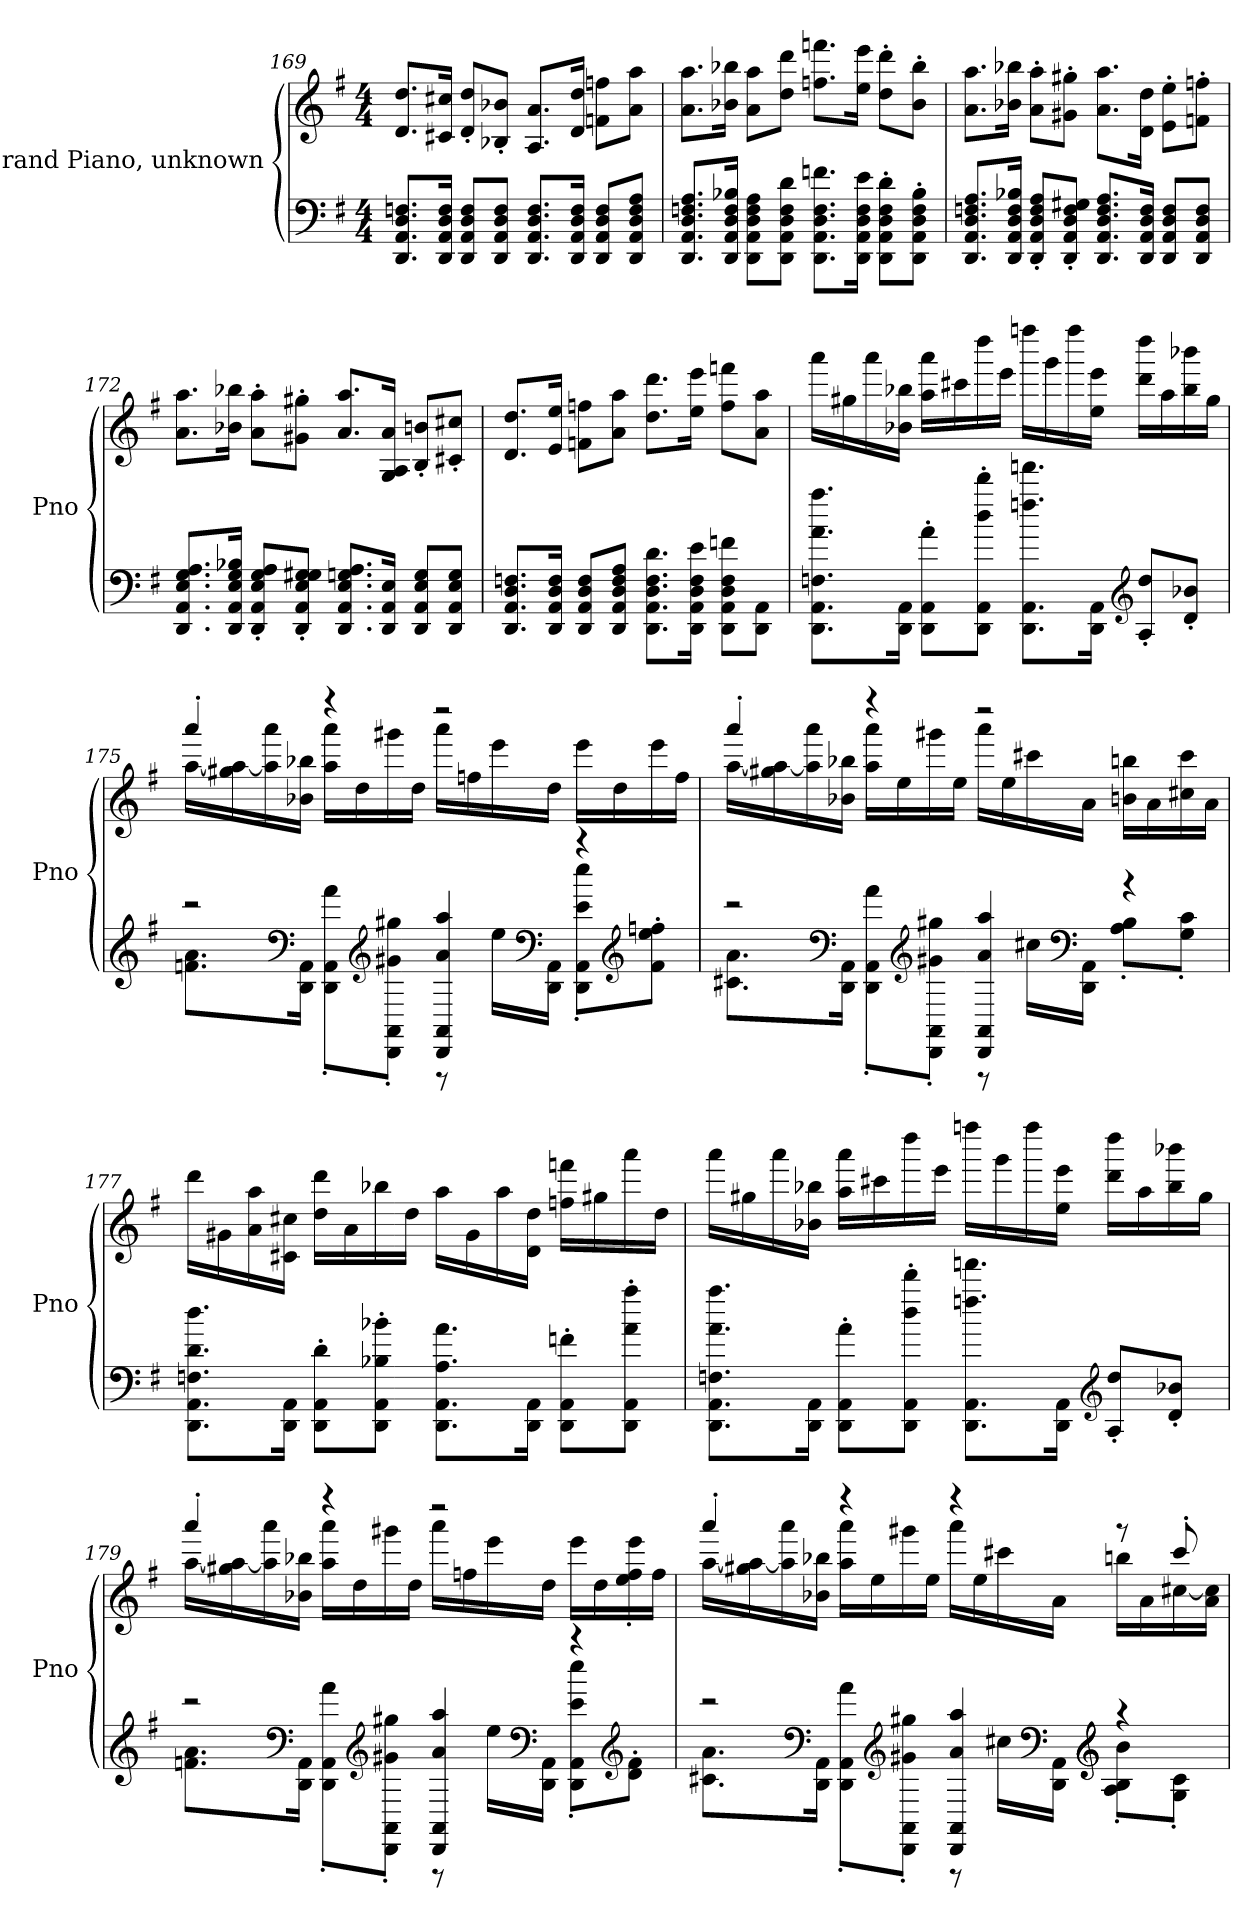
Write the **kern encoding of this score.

**kern	**kern
*part1	*part1
*staff2	*staff1
*I"Grand Piano, unknown	*
*I'Pno	*
*clefF4	*clefG2
*k[f#]	*k[f#]
*M4/4	*M4/4
=169	=169
8.DD/ 8.AA/ 8.D/ 8.Fn/L	8.d/ 8.dd/L
16DD/ 16AA/ 16D/ 16F/Jk	16c#X/ 16cc#X/Jk
8DD/ 8AA/ 8D/ 8F/L	8d/' 8dd/'L
8DD/ 8AA/ 8D/ 8F/J	8B-X/' 8b-X/'J
8.DD/ 8.AA/ 8.D/ 8.F/L	8.A/ 8.a/L
16DD/ 16AA/ 16D/ 16F/Jk	16d/ 16dd/Jk
8DD/ 8AA/ 8D/ 8F/L	8fn\ 8ffn\L
8DD/ 8AA/ 8D/ 8F/ 8A/J	8a\ 8aa\J
=170	=170
8.DD/ 8.AA/ 8.D/ 8.Fn/ 8.A/L	8.a\ 8.aa\L
16DD/ 16AA/ 16D/ 16F/ 16B-X/Jk	16b-X\ 16bb-X\Jk
8DD\ 8AA\ 8D\ 8F\ 8A\L	8a\ 8aa\L
8DD\ 8AA\ 8D\ 8F\ 8d\J	8dd\ 8ddd\J
8.DD\ 8.AA\ 8.D\ 8.F\ 8.fn\L	8.ffn\ 8.fffn\L
16DD\ 16AA\ 16D\ 16F\ 16e\Jk	16ee\ 16eee\Jk
8DD\' 8AA\' 8D\' 8F\' 8d\'L	8dd\' 8ddd\'L
8DD\' 8AA\' 8D\' 8F\' 8B-\'J	8b-\' 8bb-\'J
!!LO:LB:g=z
=171	=171
8.DD/ 8.AA/ 8.D/ 8.Fn/ 8.A/L	8.a\ 8.aa\L
16DD/ 16AA/ 16D/ 16F/ 16B-X/Jk	16b-X\ 16bb-X\Jk
8DD/' 8AA/' 8D/' 8F/' 8A/'L	8a\' 8aa\'L
8DD/' 8AA/' 8D/' 8F/' 8G#X/'J	8g#X\' 8gg#X\'J
8.DD/ 8.AA/ 8.D/ 8.F/ 8.A/L	8.a\ 8.aa\L
16DD/ 16AA/ 16D/ 16F/Jk	16d\ 16dd\Jk
8DD/ 8AA/ 8D/ 8F/L	8e\' 8ee\'L
8DD/ 8AA/ 8D/ 8F/J	8fn\' 8ffn\'J
=172	=172
8.DD/ 8.AA/ 8.E/ 8.G/ 8.A/L	8.a\ 8.aa\L
16DD/ 16AA/ 16E/ 16G/ 16B-X/Jk	16b-X\ 16bb-X\Jk
8DD/' 8AA/' 8E/' 8G/' 8A/'L	8a\' 8aa\'L
8DD/' 8AA/' 8E/' 8G/' 8G#X/'J	8g#X\' 8gg#X\'J
8.DD/ 8.AA/ 8.E/ 8.Gn/ 8.A/L	8.a/ 8.aa/L
16DD/ 16AA/ 16E/Jk	16G/ 16A/ 16a/Jk
8DD/ 8AA/ 8E/ 8G/L	8B/' 8bn/'L
8DD/ 8AA/ 8E/ 8G/J	8c#X/' 8cc#X/'J
=173	=173
8.DD/ 8.AA/ 8.D/ 8.Fn/L	8.d/ 8.dd/L
16DD/ 16AA/ 16D/ 16F/Jk	16e/ 16ee/Jk
8DD/ 8AA/ 8D/ 8F/L	8fn\ 8ffn\L
8DD/ 8AA/ 8D/ 8F/ 8A/J	8a\ 8aa\J
8.DD\ 8.AA\ 8.D\ 8.F\ 8.d\L	8.dd\ 8.ddd\L
16DD\ 16AA\ 16D\ 16F\ 16e\Jk	16ee\ 16eee\Jk
8DD\ 8AA\ 8D\ 8F\ 8fn\L	8ff\ 8fffn\L
8DD\ 8AA\J	8a\ 8aa\J
!!LO:LB:g=z
=174	=174
8.DD\ 8.AA\ 8.Fn\ 8.a\ 8.aa\L	16aaa\LL
.	16gg#X\
.	16aaa\
16DD\ 16AA\Jk	16b-X\ 16bb-X\JJ
8DD\' 8AA\' 8a\'L	16aa\ 16aaa\LL
.	16ccc#X\
8DD\' 8AA\' 8dd\' 8ddd\'J	16dddd\
.	16eee\JJ
8.DD\ 8.AA\ 8.ffn\ 8.fffn\L	16ffffn\LL
.	16ggg\
.	16ffff\
16DD\ 16AA\Jk	16ee\ 16eee\JJ
*clefG2	*
8A/' 8dd/'L	16ddd\ 16dddd\LL
.	16aa\
8d/' 8b-X/'J	16bb-\ 16bbb-X\
.	16gg#\JJ
!!LO:PB:g=z
=175	=175
*^	*^
2r	8.fn\ 8.a\L	4aaa'/	[16aa\LL
.	.	.	16gg#X\ 16aa\_
.	.	.	16aa\] 16aaa\
*clefF4	*	*	*
.	16DD\ 16AA\Jk	.	16b-X\ 16bb-X\JJ
.	8DD\' 8AA\' 8a\'L	4r	16aa\ 16aaa\LL
.	.	.	16dd\
*clefG2	*	*	*
.	8DD\' 8AA\' 8g#X\' 8gg#X\'J	.	16ggg#X\
.	.	.	16dd\JJ
4DD/ 4AA/ 4a/ 4aa/	8r	2r	16aaa\LL
.	.	.	16ffn\
.	16ee\LL	.	16eee\
*clefF4	*	*	*
.	16DD\ 16AA\JJ	.	16dd\JJ
4r	8DD\' 8AA\' 8e\' 8ee\'L	.	16eee\LL
.	.	.	16dd\
*clefG2	*	*	*
.	8f\' 8ee\' 8ffn\'J	.	16eee\
.	.	.	16ff\JJ
!!LO:LB:g=z	!!
=176	=176	=176	=176
2r	8.c#X\ 8.a\L	4aaa'/	[16aa\LL
.	.	.	16gg#X\ 16aa\_
.	.	.	16aa\] 16aaa\
*clefF4	*	*	*
.	16DD\ 16AA\Jk	.	16b-X\ 16bb-X\JJ
.	8DD\' 8AA\' 8a\'L	4r	16aa\ 16aaa\LL
.	.	.	16ee\
*clefG2	*	*	*
.	8DD\' 8AA\' 8g#X\' 8gg#X\'J	.	16ggg#X\
.	.	.	16ee\JJ
4DD/ 4AA/ 4a/ 4aa/	8r	2r	16aaa\LL
.	.	.	16ee\
.	16cc#X\LL	.	16ccc#X\
*clefF4	*	*	*
.	16DD\ 16AA\JJ	.	16a\JJ
4r	8A\' 8B\'L	.	16bn\ 16bbn\LL
.	.	.	16a\
.	8G\' 8c#\'J	.	16cc#X\ 16ccc#\
.	.	.	16a\JJ
*v	*v	*	*
*	*v	*v
=177	=177
8.DD\ 8.AA\ 8.Fn\ 8.d\ 8.dd\L	16ddd\LL
.	16g#X\
.	16a\ 16aa\
16DD\ 16AA\Jk	16c#X\ 16cc#X\JJ
8DD\' 8AA\' 8d\'L	16dd\ 16ddd\LL
.	16a\
8DD\' 8AA\' 8B-X\' 8b-X\'J	16bb-X\
.	16dd\JJ
8.DD\ 8.AA\ 8.A\ 8.a\L	16aa\LL
.	16g#\
.	16aa\
16DD\ 16AA\Jk	16d\ 16dd\JJ
8DD\' 8AA\' 8fn\'L	16ffn\ 16fffn\LL
.	16gg#X\
8DD\' 8AA\' 8a\' 8aa\'J	16aaa\
.	16dd\JJ
!!LO:LB:g=z
=178	=178
8.DD\ 8.AA\ 8.Fn\ 8.a\ 8.aa\L	16aaa\LL
.	16gg#X\
.	16aaa\
16DD\ 16AA\Jk	16b-X\ 16bb-X\JJ
8DD\' 8AA\' 8a\'L	16aa\ 16aaa\LL
.	16ccc#X\
8DD\' 8AA\' 8dd\' 8ddd\'J	16dddd\
.	16eee\JJ
8.DD\ 8.AA\ 8.ffn\ 8.fffn\L	16ffffn\LL
.	16ggg\
.	16ffff\
16DD\ 16AA\Jk	16ee\ 16eee\JJ
*clefG2	*
8A/' 8dd/'L	16ddd\ 16dddd\LL
.	16aa\
8d/' 8b-X/'J	16bb-\ 16bbb-X\
.	16gg#\JJ
!!LO:LB:g=z
=179	=179
*^	*^
2r	8.fn\ 8.a\L	4aaa'/	[16aa\LL
.	.	.	16gg#X\ 16aa\_
.	.	.	16aa\] 16aaa\
*clefF4	*	*	*
.	16DD\ 16AA\Jk	.	16b-X\ 16bb-X\JJ
.	8DD\' 8AA\' 8a\'L	4r	16aa\ 16aaa\LL
.	.	.	16dd\
*clefG2	*	*	*
.	8DD\' 8AA\' 8g#X\' 8gg#X\'J	.	16ggg#X\
.	.	.	16dd\JJ
4DD/ 4AA/ 4a/ 4aa/	8r	2r	16aaa\LL
.	.	.	16ffn\
.	16ee\LL	.	16eee\
*clefF4	*	*	*
.	16DD\ 16AA\JJ	.	16dd\JJ
4r	8DD\' 8AA\' 8e\' 8ee\'L	.	16eee\LL
.	.	.	16dd\
*clefG2	*	*	*
.	8d\' 8f\'J	.	16ee\' 16ff\' 16eee\'
.	.	.	16ff\JJ
!!LO:PB:g=z	!!
=180	=180	=180	=180
2r	8.c#X\ 8.a\L	4aaa'/	[16aa\LL
.	.	.	16gg#X\ 16aa\_
.	.	.	16aa\] 16aaa\
*clefF4	*	*	*
.	16DD\ 16AA\Jk	.	16b-X\ 16bb-X\JJ
.	8DD\' 8AA\' 8a\'L	4r	16aa\ 16aaa\LL
.	.	.	16ee\
*clefG2	*	*	*
.	8DD\' 8AA\' 8g#X\' 8gg#X\'J	.	16ggg#X\
.	.	.	16ee\JJ
4DD/ 4AA/ 4a/ 4aa/	8r	4r	16aaa\LL
.	.	.	16ee\
.	16cc#X\LL	.	16ccc#X\
*clefF4	*	*	*
.	16DD\ 16AA\JJ	.	16a\JJ
*clefG2	*	*	*
4r	8A\' 8B\' 8b\'L	8r	16bbn\LL
.	.	.	16a\
.	8G\' 8c#\'J	8ccc#'/	[16cc#X\
.	.	.	16a\ 16cc#\]JJ
*v	*v	*	*
*	*v	*v
=	=
*-	*-
